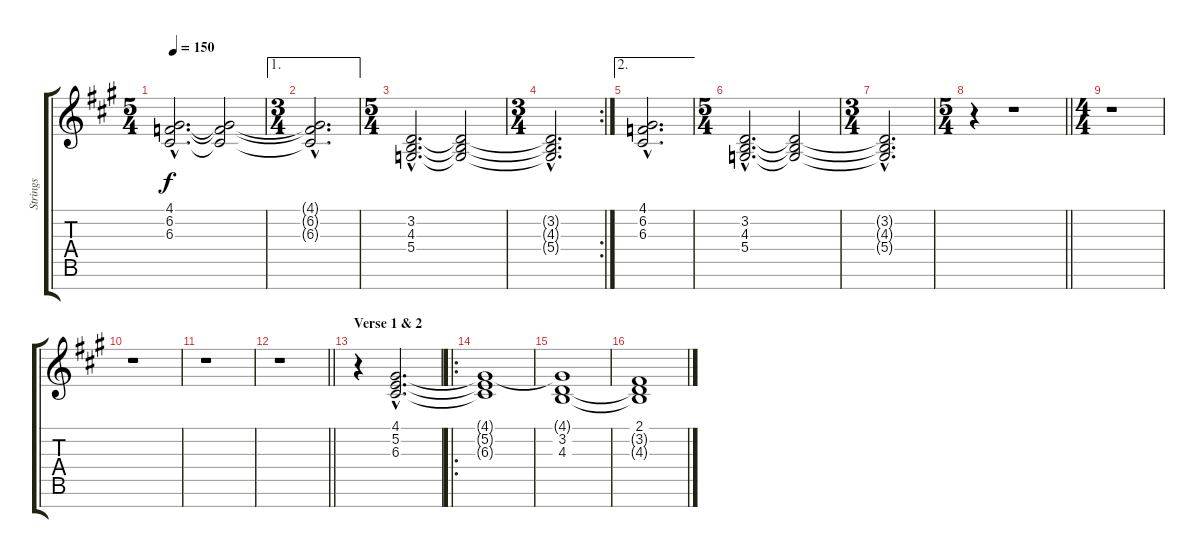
\track ("Strings" "Strings") {instrument stringensemble1}
\staff {score tabs}
\tuning (E4 B3 G3 D3 A2 E2 B1) {hide}
\ts (5 4)
\tempo 150
\clef g2
\ks a
(4.1{hac} 6.2{hac} 6.3{hac}).2{d dy f} (4.1{t} 6.2{t} 6.3{t}).2 |
\ae 1
\ts (3 4)
(4.1{hac t} 6.2{hac t} 6.3{hac t}).2{d} |
\ts (5 4)
(3.2{hac} 4.3{hac} 5.4{hac}).2{d} (3.2{t} 4.3{t} 5.4{t}).2 |
\rc 2
\ts (3 4)
(3.2{hac t} 4.3{hac t} 5.4{hac t}).2{d} |
\ae 2
(4.1{hac} 6.2{hac} 6.3{hac}).2{d} |
\ts (5 4)
(3.2{hac} 4.3{hac} 5.4{hac}).2{d} (3.2{t} 4.3{t} 5.4{t}).2 |
\ts (3 4)
(3.2{hac t} 4.3{hac t} 5.4{hac t}).2{d} |
\ts (5 4)
\barLineRight lightlight
r.4 r.1 |
\ts (4 4)
r.1 |
r.1 |
r.1 |
\barLineRight lightlight
r.1 |
\section ("" "Verse 1 & 2")
r.4 (4.1{hac} 5.2{hac} 6.3{hac}).2{d} |
\ro
(4.1{t} 5.2{t} 6.3{t}).1 |
(4.1{t} 3.2 4.3).1 |
(2.1 3.2{t} 4.3{t}).1
